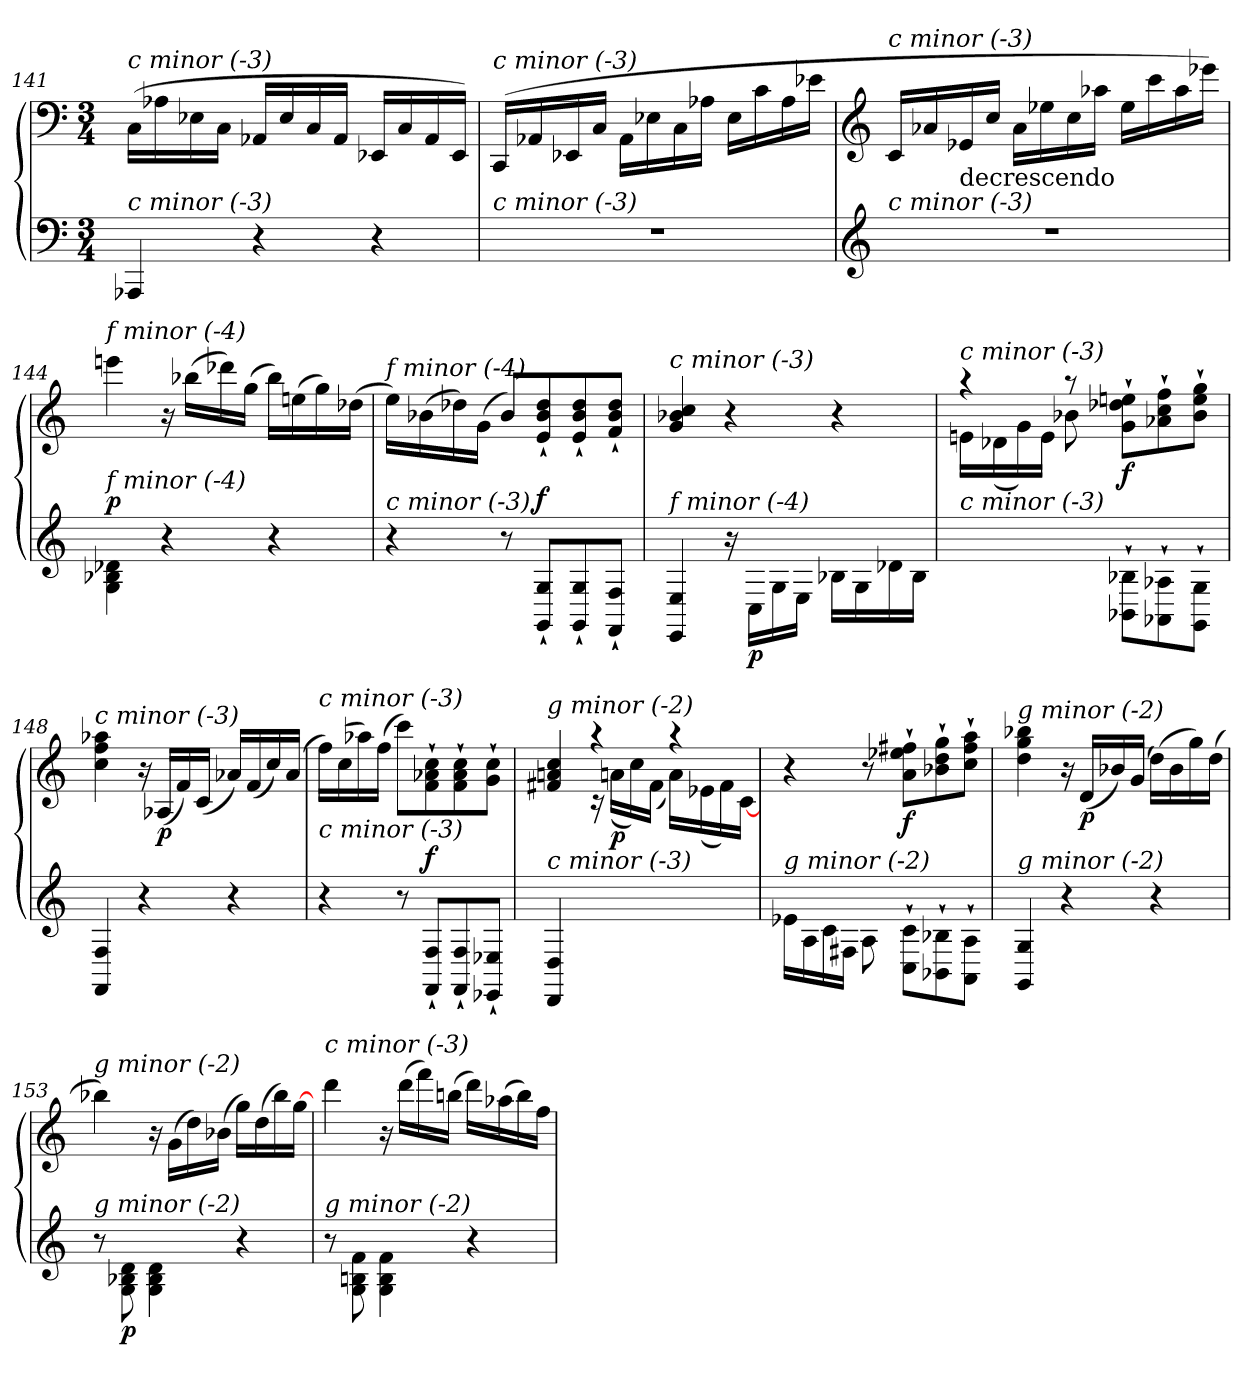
**kern	**kern	**dynam
*part1	*part1	*part1
*staff2	*staff1	*staff1/2
*clefF4	*clefF4	*
*k[]	*k[]	*
*C:	*C:	*
*M3/4	*M3/4	*
=141	=141	=141
!	!LO:TX:i:t=c minor (-3)	!
!LO:TX:i:t=c minor (-3)	!	!
4AAA-X/	(>16C\LL	.
.	16A-X\	.
.	16E-X\	.
.	16C\JJ	.
4r	16AA-X/LL	.
.	16E-/	.
.	16C/	.
.	16AA-/JJ	.
4r	16EE-X/LL	.
.	16C/	.
.	16AA-/	.
.	16EE-/JJ)	.
!!LO:PB:g=z
=142	=142	=142
!	!LO:TX:i:t=c minor (-3)	!
!LO:TX:i:t=c minor (-3)	!	!
2.r	(>16CC/LL	.
.	16AA-X/	.
.	16EE-X/	.
.	16C/JJ	.
.	16AA-\LL	.
.	16E-X\	.
.	16C\	.
.	16A-X\JJ	.
.	16E-\LL	.
.	16c\	.
.	16A-\	.
.	16e-X\JJ	.
=143	=143	=143
*clefG2	*clefG2	*
!	!LO:TX:i:t=c minor (-3)	!
!LO:TX:i:t=c minor (-3)	!	!
2.r	16c/LL	.
.	16a-X/	.
!	!LO:TX:b:t=decrescendo	!
.	16e-X/	.
.	16cc/JJ	.
.	16a-\LL	.
.	16ee-X\	.
.	16cc\	.
.	16aa-X\JJ	.
.	16ee-\LL	.
.	16ccc\	.
.	16aa-\	.
.	16eee-X\JJ)	.
=144	=144	=144
!	!LO:TX:i:t=f minor (-4)	!
!LO:TX:i:t=f minor (-4)	!	!
!	!	!LO:DY:a=2
4G\ 4B-X\ 4d-X\	4eeeni\	p
4r	16r	.
.	(>16bb-X\LL	.
.	16ddd-X\)	.
.	(>16gg\JJ	.
4r	16bb-\LL)	.
.	(>16eeni\	.
.	16gg\)	.
.	(>16dd-X\JJ	.
!!LO:LB:g=z
=145	=145	=145
!	!LO:TX:i:t=f minor (-4)	!
!LO:TX:i:t=c minor (-3)	!	!
4r	16ee\LL)	.
.	(>16b-X\	.
.	16dd-X\)	.
.	(>16g\JJ	.
8r	8b-/L)	.
!	!	!LO:DY:a=2
8GG/`< 8G/`<L	8e/`< 8b-/`< 8dd-/`<	f
8GG/`< 8G/`<	8e/`< 8b-/`< 8dd-/`<	.
8FF/`< 8F/`<J	8f/`< 8b-/`< 8dd-/`<J	.
!!LO:PB:g=z
=146	=146	=146
!	!LO:TX:i:t=c minor (-3)	!
!LO:TX:i:t=f minor (-4)	!	!
4EE/ 4E/	4g/ 4b-X/ 4cc/	.
16r	4r	.
!	!	!LO:DY:b=2
16C\LL	.	p
16G\	.	.
16E\JJ	.	.
16B-X\LL	4r	.
16G\	.	.
16d-X\	.	.
16B-\JJ	.	.
=147	=147	=147
*^	*^	*
!	!	!LO:TX:i:t=c minor (-3)	!	!
!LO:TX:i:t=c minor (-3)	!	!	!	!
4.ryy	4.ryy	4raa	16eni\LL	.
.	.	.	(<16d-X\	.
.	.	.	16g\)	.
.	.	.	16e\JJ	.
.	.	8raa	8b-X\	.
!	!	!	!	!LO:DY:b
4.ryy	8BB-X\`> 8B-X\`>L	8g\`< 8dd-X\`< 8eeni\`<L	4.ryy	f
.	8AA-X\`> 8A-X\`>	8a-X\`< 8cc\`< 8ff\`<	.	.
.	8GG\`> 8G\`>J	8b-\`< 8ee\`< 8gg\`<J	.	.
*	*	*v	*v	*
=148	=148	=148	=148
!	!	!LO:TX:i:t=c minor (-3)	!
!LO:TX:i:t=c minor (-3)	!	!	!
*v	*v	*	*
4FF/ 4F/	4cc\ 4ff\ 4aa-X\	.
4r	16r	.
!	!	!LO:DY:b
.	(<16A-X/LL	p
.	16f/)	.
.	(<16c/JJ	.
4r	16a-X/LL)	.
.	(<16f/	.
.	16cc/)	.
.	(>16a-/JJ	.
=149	=149	=149
!	!LO:TX:i:t=c minor (-3)	!
!LO:TX:i:t=c minor (-3)	!	!
4r	16ff\LL)	.
.	(>16cc\	.
.	16aa-X\)	.
.	(>16ff\JJ	.
8r	8ccc\L)	.
!	!	!LO:DY:a=2
8FF/`< 8F/`<L	8f\`> 8a-X\`> 8cc\`>	f
8FF/`< 8F/`<	8f\`> 8a-\`> 8cc\`>	.
8EE-X/`< 8E-X/`<J	8g\`> 8cc\`>J	.
!!LO:LB:g=z
=150	=150	=150
*	*^	*
!	!LO:TX:i:t=g minor (-2)	!	!
!LO:TX:i:t=c minor (-3)	!	!	!
4DD/ 4D/	4f#X/ 4ani/ 4cc/	4ryy	.
2ryy	4raa	16rc	.
!	!	!	!LO:DY:b
.	.	(<16ani\LL	p
.	.	16cc\)	.
.	.	(<16f#\JJ	.
.	4raa	16a\LL)	.
.	.	(>16e-X\	.
.	.	16f#\)	.
.	.	[<16c\JJ	.
=151	=151	=151	=151
!	!LO:TX:i:t=g minor (-2)	!	!
!LO:TX:i:t=g minor (-2)	!	!	!
*	*v	*v	*
16e-X\LL	4r	.
16A\	.	.
16c\	.	.
16F#X\JJ	.	.
8A\	8r	.
!	!	!LO:DY:b
8C\`> 8c\`>L	8a\`> 8ee-X\`> 8ff#X\`>L	f
8BB-X\`> 8B-X\`>	8b-X\`> 8dd\`> 8gg\`>	.
8AA\`> 8A\`>J	8cc\`> 8ff#\`> 8aa\`>J	.
=152	=152	=152
!	!LO:TX:i:t=g minor (-2)	!
!LO:TX:i:t=g minor (-2)	!	!
4GG/ 4G/	4dd\ 4gg\ 4bb-X\	.
4r	16r	.
!	!	!LO:DY:b
.	(<16d/LL	p
.	16b-X/)	.
.	(>16g/JJ	.
4r	(>16dd\LL)	.
.	16b-\	.
.	16gg\)	.
.	(>16dd\JJ	.
=153	=153	=153
!	!LO:TX:i:t=g minor (-2)	!
!LO:TX:i:t=g minor (-2)	!	!
8r	4bb-X\)	.
!	!	!LO:DY:b=2
8G\ 8B-X\ 8d\	.	p
4G\ 4B-\ 4d\	16r	.
.	(>16g\LL	.
.	16dd\)	.
.	(>16b-X\JJ	.
4r	16gg\LL)	.
.	(>16dd\	.
.	16bb-\)	.
.	[16gg\JJ	.
!!LO:LB:g=z
=154	=154	=154
!	!LO:TX:i:t=c minor (-3)	!
!LO:TX:i:t=g minor (-2)	!	!
8r	4ddd\	.
8G\ 8Bni\ 8f\	.	.
4G\ 4B\ 4f\	16r	.
.	(>16ddd\LL	.
.	16fff\)	.
.	(>16bbni\JJ	.
4r	16ddd\LL)	.
.	(>16aa-X\	.
.	16bb\)	.
.	16ff\JJ	.
=	=	=
*-	*-	*-
